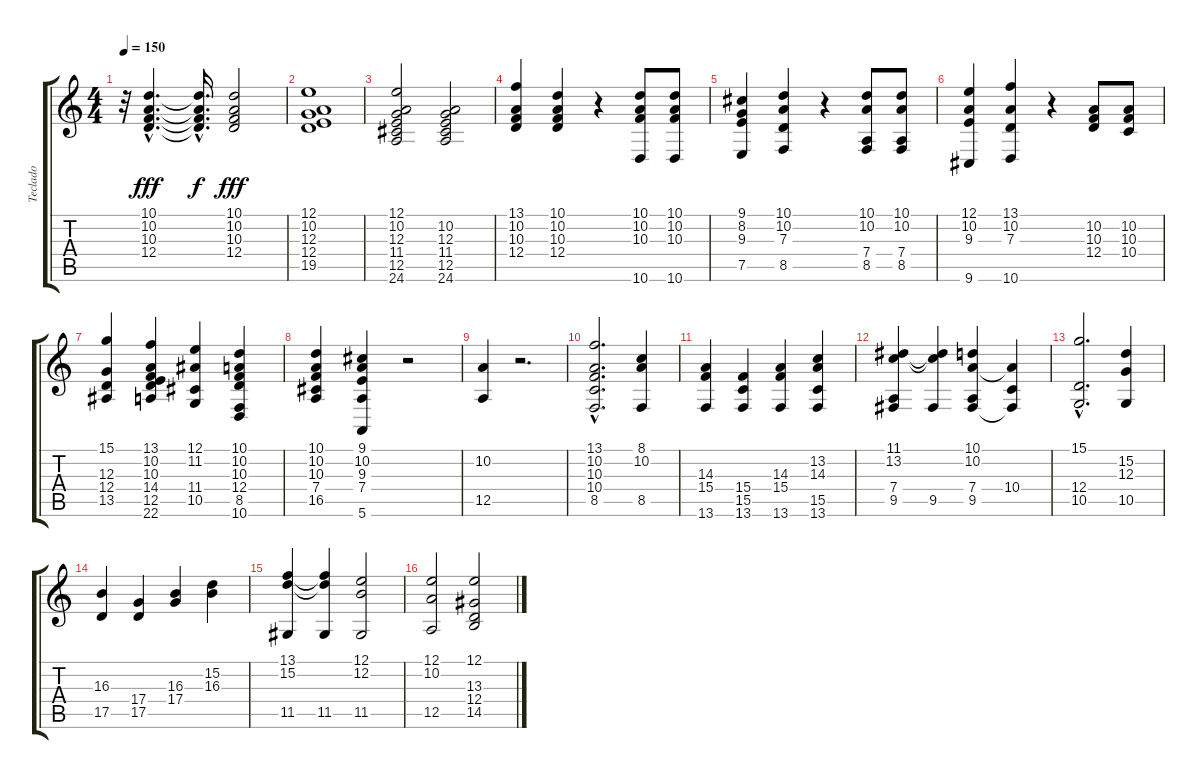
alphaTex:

\track ("Teclado" "Teclado") {instrument stringensemble1}
\staff {score tabs}
\tuning (E4 B3 G3 D3 A2 E2) {hide}
\ts (4 4)
\tempo 150
\clef g2
\ks c
r.32{dy fff instrument stringensemble1} (10.1{hac} 10.2{hac} 10.3{hac} 12.4{hac}).4{d} (10.1{hac t} 10.2{hac t} 10.3{hac t} 12.4{hac t}).16{d dy f} (10.1 10.2 10.3 12.4).2{dy fff} |
(12.1 10.2 12.3 12.4 19.5).1 |
(12.1 10.2 12.3 11.4 12.5 24.6).2 (10.2 12.3 11.4 12.5 24.6).2 |
(13.1 10.2 10.3 12.4).4 (10.1 10.2 10.3 12.4).4 r.4 (10.1 10.2 10.3 10.6).8 (10.1 10.2 10.3 10.6).8 |
(9.1 8.2 9.3 7.5).4 (10.1 10.2 7.3 8.5).4 r.4 (10.1 10.2 7.4 8.5).8 (10.1 10.2 7.4 8.5).8 |
(12.1 10.2 9.3 9.6).4 (13.1 10.2 7.3 10.6).4 r.4 (10.2 10.3 12.4).8 (10.2 10.3 10.4).8 |
(15.1 12.3 12.4 13.5).4 (13.1 10.2 10.3 14.4 12.5 22.6).4 (12.1 11.2 11.4 10.5).4 (10.1 10.2 10.3 12.4 8.5 10.6).4 |
(10.1 10.2 10.3 7.4 16.5).4 (9.1 10.2 9.3 7.4 5.6).4 r.2 |
(10.2 12.5).4 r.2{d} |
(13.1{hac} 10.2{hac} 10.3{hac} 10.4{hac} 8.5{hac}).2{d} (8.1 10.2 8.5).4 |
(14.3 15.4 13.6).4 (15.4 15.5 13.6).4 (14.3 15.4 13.6).4 (13.2 14.3 15.5 13.6).4 |
(11.1 13.2 7.4 9.5).4 (11.1{t} 13.2{t} 9.5).4 (10.1 10.2 7.4 9.5).4 (10.2{t} 10.4 9.5{t}).4 |
(15.1{hac} 12.4{hac} 10.5{hac}).2{d} (15.2 12.3 10.5).4 |
(16.3 17.5).4 (17.4 17.5).4 (16.3 17.4).4 (15.2 16.3).4 |
(13.1 15.2 11.5).4 (13.1{t} 15.2{t} 11.5).4 (12.1 12.2 11.5).2 |
(12.1 10.2 12.5).2 (12.1 13.3 12.4 14.5).2
